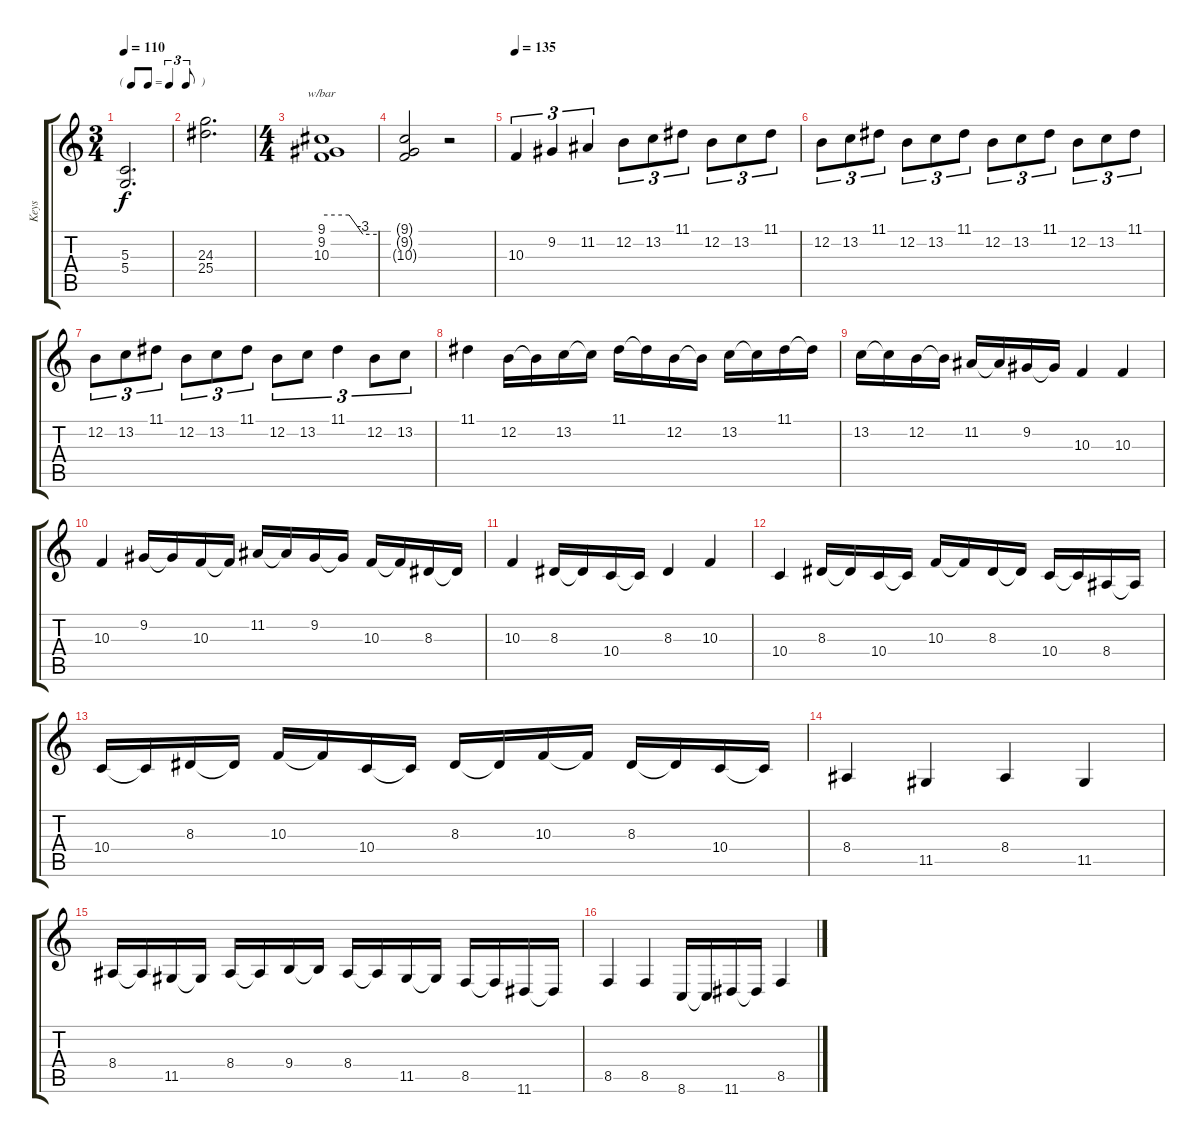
\track ("Keys" "Keys") {instrument drawbarorgan}
\staff {score tabs}
\tuning (E4 B3 G3 D3 A2 E2) {hide}
\ts (3 4)
\tf triplet8th
\tempo 110
\clef g2
\ks c
(5.3{t} 5.4{t}).2{d dy f} |
(24.3 25.4).2{d} |
\ts (4 4)
(9.1 9.2 10.3).1{tbe (custom default 0 0 30 0 45 -12 60 -12)} |
(9.1{t} 9.2{t} 10.3{t}).2 r.2 |
\tempo 135
10.3.4{tu (3 2)} 9.2.4{tu (3 2)} 11.2.4{tu (3 2)} 12.2.8{tu (3 2)} 13.2.8{tu (3 2)} 11.1.8{tu (3 2)} 12.2.8{tu (3 2)} 13.2.8{tu (3 2)} 11.1.8{tu (3 2)} |
12.2.8{tu (3 2)} 13.2.8{tu (3 2)} 11.1.8{tu (3 2)} 12.2.8{tu (3 2)} 13.2.8{tu (3 2)} 11.1.8{tu (3 2)} 12.2.8{tu (3 2)} 13.2.8{tu (3 2)} 11.1.8{tu (3 2)} 12.2.8{tu (3 2)} 13.2.8{tu (3 2)} 11.1.8{tu (3 2)} |
12.2.8{tu (3 2)} 13.2.8{tu (3 2)} 11.1.8{tu (3 2)} 12.2.8{tu (3 2)} 13.2.8{tu (3 2)} 11.1.8{tu (3 2)} 12.2.8{tu (3 2)} 13.2.8{tu (3 2)} 11.1.4{tu (3 2)} 12.2.8{tu (3 2)} 13.2.8{tu (3 2)} |
11.1.4 12.2.16 12.2{t}.16 13.2.16 13.2{t}.16 11.1.16 11.1{t}.16 12.2.16 12.2{t}.16 13.2.16 13.2{t}.16 11.1.16 11.1{t}.16 |
13.2.16 13.2{t}.16 12.2.16 12.2{t}.16 11.2.16 11.2{t}.16 9.2.16 9.2{t}.16 10.3.4 10.3.4 |
10.3.4 9.2.16 9.2{t}.16 10.3.16 10.3{t}.16 11.2.16 11.2{t}.16 9.2.16 9.2{t}.16 10.3.16 10.3{t}.16 8.3.16 8.3{t}.16 |
10.3.4 8.3.16 8.3{t}.16 10.4.16 10.4{t}.16 8.3.4 10.3.4 |
10.4.4 8.3.16 8.3{t}.16 10.4.16 10.4{t}.16 10.3.16 10.3{t}.16 8.3.16 8.3{t}.16 10.4.16 10.4{t}.16 8.4.16 8.4{t}.16 |
10.4.16 10.4{t}.16 8.3.16 8.3{t}.16 10.3.16 10.3{t}.16 10.4.16 10.4{t}.16 8.3.16 8.3{t}.16 10.3.16 10.3{t}.16 8.3.16 8.3{t}.16 10.4.16 10.4{t}.16 |
8.4.4 11.5.4 8.4.4 11.5.4 |
8.4.16 8.4{t}.16 11.5.16 11.5{t}.16 8.4.16 8.4{t}.16 9.4.16 9.4{t}.16 8.4.16 8.4{t}.16 11.5.16 11.5{t}.16 8.5.16 8.5{t}.16 11.6.16 11.6{t}.16 |
8.5.4 8.5.4 8.6.16 8.6{t}.16 11.6.16 11.6{t}.16 8.5.4
